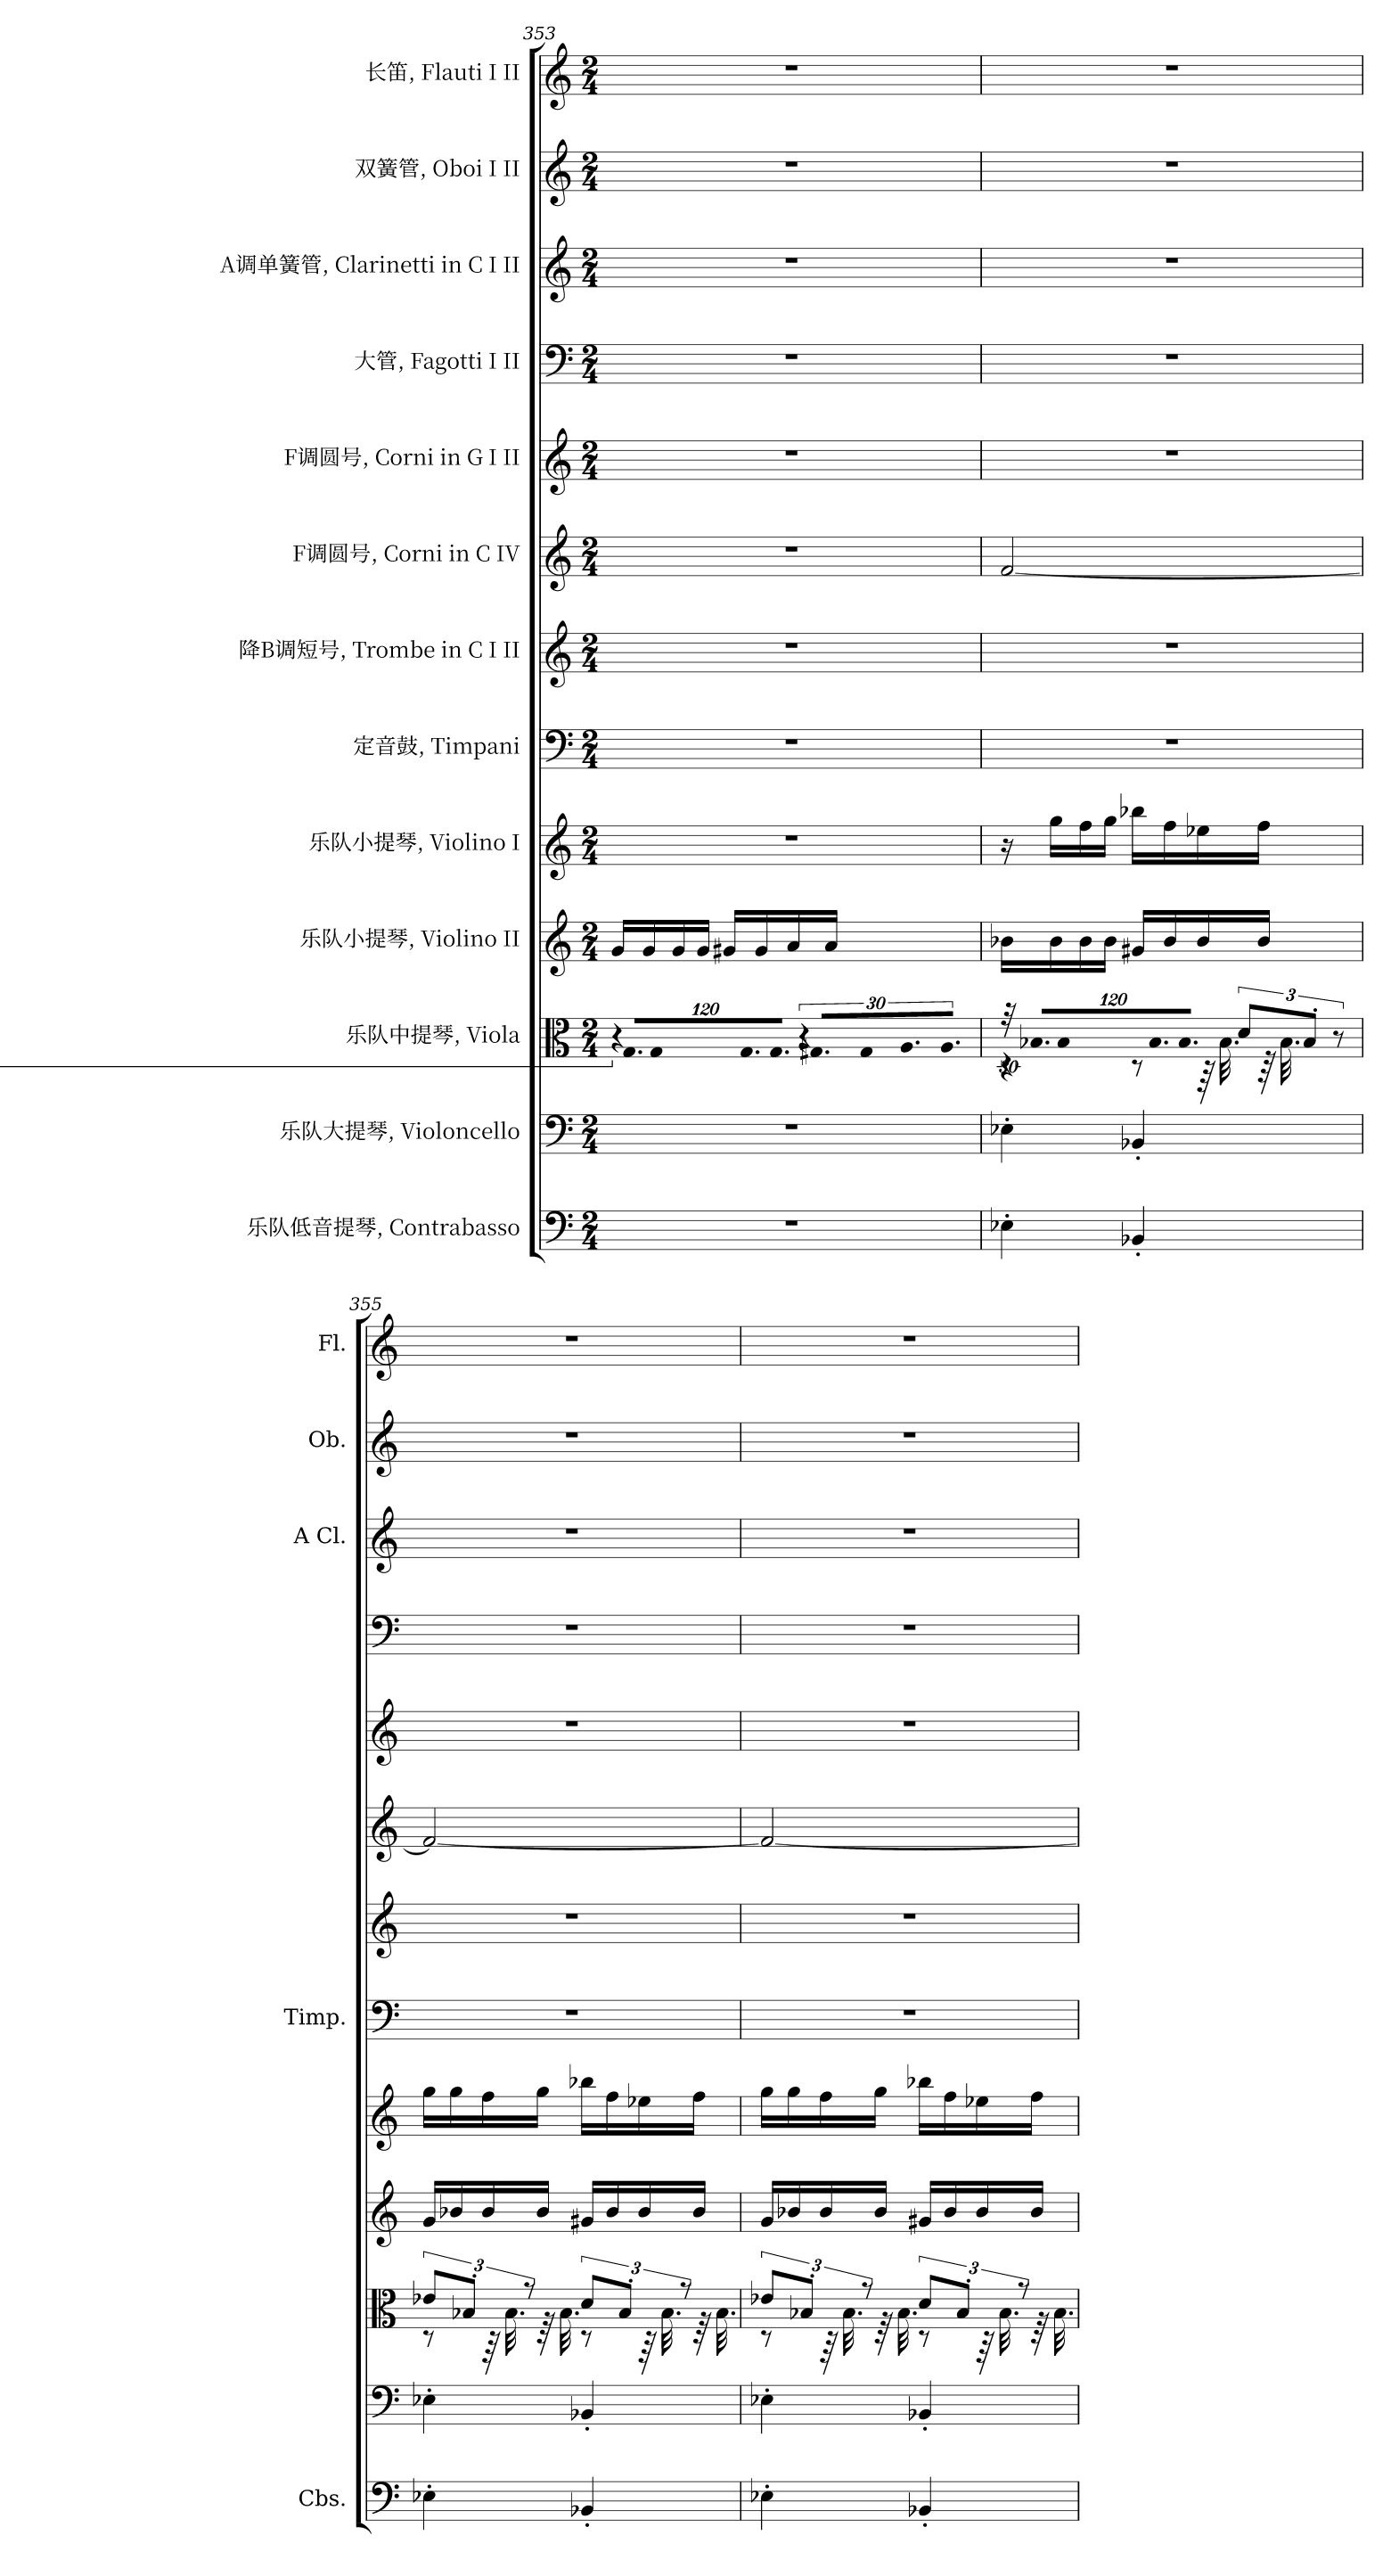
**kern	**kern	**kern	**kern	**kern	**kern	**kern	**kern	**kern	**kern	**kern	**kern	**kern
*part13	*part12	*part11	*part10	*part9	*part8	*part7	*part6	*part5	*part4	*part3	*part2	*part1
*staff13	*staff12	*staff11	*staff10	*staff9	*staff8	*staff7	*staff6	*staff5	*staff4	*staff3	*staff2	*staff1
*I"乐队低音提琴, Contrabasso	*I"乐队大提琴, Violoncello	*I"乐队中提琴, Viola	*I"乐队小提琴, Violino II	*I"乐队小提琴, Violino I	*I"定音鼓, Timpani	*I"降B调短号, Trombe in C I II	*I"F调圆号, Corni in C IV	*I"F调圆号, Corni in G I II	*I"大管, Fagotti I II	*I"A调单簧管, Clarinetti in C I II	*I"双簧管, Oboi I II	*I"长笛, Flauti I II
*I'Cbs.	*	*	*	*	*I'Timp.	*	*	*	*	*I'A Cl.	*I'Ob.	*I'Fl.
*clefF4	*clefF4	*clefC3	*clefG2	*clefG2	*clefF4	*clefG2	*clefG2	*clefG2	*clefF4	*clefG2	*clefG2	*clefG2
*ITrd7c12	*	*	*	*	*	*ITrd1c2	*ITrd4c7	*ITrd4c7	*	*ITrd2c3	*	*
*k[]	*k[]	*k[]	*k[]	*k[]	*k[]	*k[b-e-]	*k[b-]	*k[b-]	*k[]	*k[f#c#g#]	*k[]	*k[]
*M2/4	*M2/4	*M2/4	*M2/4	*M2/4	*M2/4	*M2/4	*M2/4	*M2/4	*M2/4	*M2/4	*M2/4	*M2/4
=353	=353	=353	=353	=353	=353	=353	=353	=353	=353	=353	=353	=353
!	!	!LO:N:vis=64	!	!	!	!	!	!	!	!	!	!
2r	2r	960%17r	16g/LL	2r	2r	2r	2r	2r	2r	2r	2r	2r
!	!	!LO:N:vis=32.	!	!	!	!	!	!	!	!	!	!
.	.	1920%103G/KLL	.	.	.	.	.	.	.	.	.	.
.	.	.	16g/	.	.	.	.	.	.	.	.	.
!	!	!LO:N:vis=16	!	!	!	!	!	!	!	!	!	!
.	.	1920%137G/	.	.	.	.	.	.	.	.	.	.
.	.	.	16g/	.	.	.	.	.	.	.	.	.
!	!	!LO:N:vis=32.	!	!	!	!	!	!	!	!	!	!
.	.	1920%103G/L	.	.	.	.	.	.	.	.	.	.
.	.	.	16g/JJ	.	.	.	.	.	.	.	.	.
!	!	!LO:N:vis=32.	!	!	!	!	!	!	!	!	!	!
.	.	1920%103G/JJJ	.	.	.	.	.	.	.	.	.	.
!	!	!LO:N:vis=64	!	!	!	!	!	!	!	!	!	!
.	.	960%17r	16g#X/LL	.	.	.	.	.	.	.	.	.
!	!	!LO:N:vis=32.	!	!	!	!	!	!	!	!	!	!
.	.	1920%103G#X/KLL	.	.	.	.	.	.	.	.	.	.
.	.	.	16g#/	.	.	.	.	.	.	.	.	.
!	!	!LO:N:vis=16	!	!	!	!	!	!	!	!	!	!
.	.	1920%137G#/	.	.	.	.	.	.	.	.	.	.
.	.	.	16a/	.	.	.	.	.	.	.	.	.
!	!	!LO:N:vis=32.	!	!	!	!	!	!	!	!	!	!
.	.	1920%103A/L	.	.	.	.	.	.	.	.	.	.
.	.	.	16a/JJ	.	.	.	.	.	.	.	.	.
!	!	!LO:N:vis=32.	!	!	!	!	!	!	!	!	!	!
.	.	1920%103A/JJJ	.	.	.	.	.	.	.	.	.	.
!!LO:PB:g=z
=354	=354	=354	=354	=354	=354	=354	=354	=354	=354	=354	=354	=354
*	*	*	*	*	*	*	*	*	*	*	*	*MM125
!	!	!LO:N:vis=64	!	!	!	!	!	!	!	!	!	!
*	*	*^	*	*	*	*	*	*	*	*	*	*
4EE-X'\	4E-X'\	960%17r	4r	16b-X\LL	16r	2r	2r	[2B-/	2r	2r	2r	2r	2r
!	!	!LO:N:vis=32.	!	!	!	!	!	!	!	!	!	!	!
.	.	1920%103B-X/KLL	.	.	.	.	.	.	.	.	.	.	.
.	.	.	.	16b-\	16gg\LL	.	.	.	.	.	.	.	.
!	!	!LO:N:vis=16	!	!	!	!	!	!	!	!	!	!	!
.	.	1920%137B-/	.	.	.	.	.	.	.	.	.	.	.
.	.	.	.	16b-\	16ff\	.	.	.	.	.	.	.	.
!	!	!LO:N:vis=32.	!	!	!	!	!	!	!	!	!	!	!
.	.	1920%103B-/L	.	.	.	.	.	.	.	.	.	.	.
.	.	.	.	16b-\JJ	16gg\JJ	.	.	.	.	.	.	.	.
!	!	!LO:N:vis=32.	!	!	!	!	!	!	!	!	!	!	!
.	.	1920%103B-/JJJ	.	.	.	.	.	.	.	.	.	.	.
4BBB-X'/	4BB-X'/	12d/L	8r	16g#X/LL	16bb-X\LL	.	.	.	.	.	.	.	.
.	.	.	.	16b-/	16ff\	.	.	.	.	.	.	.	.
.	.	12B-'/J	.	.	.	.	.	.	.	.	.	.	.
.	.	.	64r	16b-/	16ee-X\	.	.	.	.	.	.	.	.
.	.	.	32.B-\	.	.	.	.	.	.	.	.	.	.
.	.	12r	.	.	.	.	.	.	.	.	.	.	.
.	.	.	64r	16b-/JJ	16ff\JJ	.	.	.	.	.	.	.	.
.	.	.	32.B-\	.	.	.	.	.	.	.	.	.	.
=355	=355	=355	=355	=355	=355	=355	=355	=355	=355	=355	=355	=355	=355
*	*	*	*	*	*	*	*	*	*	*	*	*	*MM125
4EE-X'\	4E-X'\	12e-X/L	8r	16g/LL	16gg\LL	2r	2r	2B-/_	2r	2r	2r	2r	2r
.	.	.	.	16b-X/	16gg\	.	.	.	.	.	.	.	.
.	.	12B-X'/J	.	.	.	.	.	.	.	.	.	.	.
.	.	.	64r	16b-/	16ff\	.	.	.	.	.	.	.	.
.	.	.	32.B-\	.	.	.	.	.	.	.	.	.	.
.	.	12r	.	.	.	.	.	.	.	.	.	.	.
.	.	.	64r	16b-/JJ	16gg\JJ	.	.	.	.	.	.	.	.
.	.	.	32.B-\	.	.	.	.	.	.	.	.	.	.
4BBB-X'/	4BB-X'/	12d/L	8r	16g#X/LL	16bb-X\LL	.	.	.	.	.	.	.	.
.	.	.	.	16b-/	16ff\	.	.	.	.	.	.	.	.
.	.	12B-'/J	.	.	.	.	.	.	.	.	.	.	.
.	.	.	64r	16b-/	16ee-X\	.	.	.	.	.	.	.	.
.	.	.	32.B-\	.	.	.	.	.	.	.	.	.	.
.	.	12r	.	.	.	.	.	.	.	.	.	.	.
.	.	.	64r	16b-/JJ	16ff\JJ	.	.	.	.	.	.	.	.
.	.	.	32.B-\	.	.	.	.	.	.	.	.	.	.
!!LO:PB:g=z
=356	=356	=356	=356	=356	=356	=356	=356	=356	=356	=356	=356	=356	=356
*	*	*	*	*	*	*	*	*	*	*	*	*	*MM125
4EE-X'\	4E-X'\	12e-X/L	8r	16g/LL	16gg\LL	2r	2r	2B-/_	2r	2r	2r	2r	2r
.	.	.	.	16b-X/	16gg\	.	.	.	.	.	.	.	.
.	.	12B-X'/J	.	.	.	.	.	.	.	.	.	.	.
.	.	.	64r	16b-/	16ff\	.	.	.	.	.	.	.	.
.	.	.	32.B-\	.	.	.	.	.	.	.	.	.	.
.	.	12r	.	.	.	.	.	.	.	.	.	.	.
.	.	.	64r	16b-/JJ	16gg\JJ	.	.	.	.	.	.	.	.
.	.	.	32.B-\	.	.	.	.	.	.	.	.	.	.
4BBB-X'/	4BB-X'/	12d/L	8r	16g#X/LL	16bb-X\LL	.	.	.	.	.	.	.	.
.	.	.	.	16b-/	16ff\	.	.	.	.	.	.	.	.
.	.	12B-'/J	.	.	.	.	.	.	.	.	.	.	.
.	.	.	64r	16b-/	16ee-X\	.	.	.	.	.	.	.	.
.	.	.	32.B-\	.	.	.	.	.	.	.	.	.	.
.	.	12r	.	.	.	.	.	.	.	.	.	.	.
.	.	.	64r	16b-/JJ	16ff\JJ	.	.	.	.	.	.	.	.
.	.	.	32.B-\	.	.	.	.	.	.	.	.	.	.
*	*	*v	*v	*	*	*	*	*	*	*	*	*	*
=	=	=	=	=	=	=	=	=	=	=	=	=
*-	*-	*-	*-	*-	*-	*-	*-	*-	*-	*-	*-	*-
